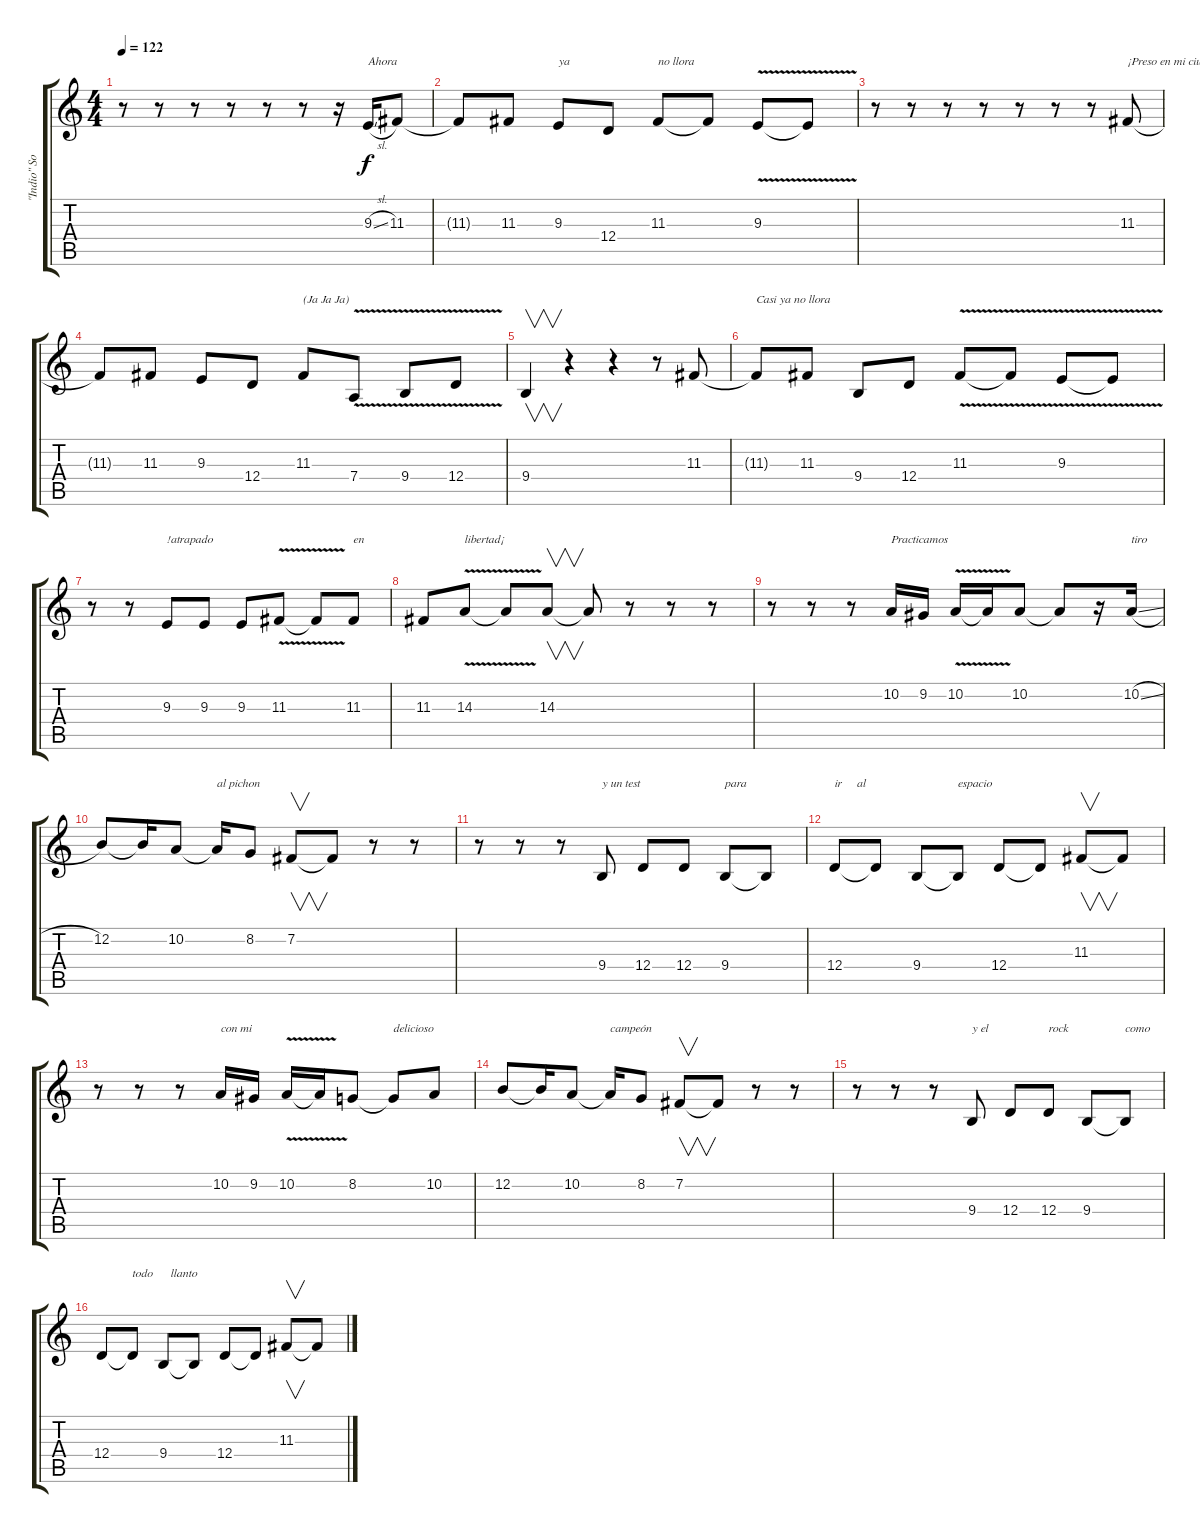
\track ("\"Indio\" Solari" "\"Indio\" So") {instrument lead2sawtooth}
\staff {score tabs}
\tuning (E4 B3 G3 D3 A2 E2) {hide}
\ts (4 4)
\tempo 122
\clef g2
\ks c
r.8{dy f} r.8 r.8 r.8 r.8 r.8 r.16 9.3{sl}.16{txt "Ahora"} 11.3.8 |
11.3{t}.8 11.3.8 9.3.8{txt "ya"} 12.4.8 11.3.8{txt "no llora"} 11.3{t}.8 9.3{v}.8 9.3{t}.8 |
r.8 r.8 r.8 r.8 r.8 r.8 r.8 11.3.8{txt "¡Preso en mi ciudad!"} |
11.3{t}.8 11.3.8 9.3.8 12.4.8 11.3.8{txt "(Ja Ja Ja)"} 7.4{v}.8 9.4{v}.8 12.4{v}.8 |
9.4.4{v} r.4 r.4 r.8 11.3.8 |
11.3{t}.8{txt "Casi ya no llora"} 11.3.8 9.4.8 12.4.8 11.3{v}.8 11.3{t}.8 9.3{v}.8 9.3{t}.8 |
r.8 r.8 9.3.8{txt "!atrapado"} 9.3.8 9.3.8 11.3{v}.8 11.3{t}.8 11.3.8{txt "en"} |
11.3.8 14.3{v}.8{txt "libertad¡"} 14.3{t}.8 14.3.8{v} 14.3{t}.8 r.8 r.8 r.8 |
r.8 r.8 r.8 10.2.16{txt "Practicamos"} 9.2.16 10.2{v}.16 10.2{t}.16 10.2.8 10.2{t}.8 r.16 10.2{sl}.16{txt "tiro"} |
12.2.8 12.2{t}.16 10.2.8 10.2{t}.16{txt "al pichon"} 8.2.8 7.2.8{v} 7.2{t}.8 r.8 r.8 |
r.8 r.8 r.8 9.4.8{txt "y un test"} 12.4.8 12.4.8 9.4.8{txt "para"} 9.4{t}.8 |
12.4.8{txt "ir     al"} 12.4{t}.8 9.4.8 9.4{t}.8{txt "espacio"} 12.4.8 12.4{t}.8 11.3.8{v} 11.3{t}.8 |
r.8 r.8 r.8 10.2.16{txt "con mi "} 9.2.16 10.2{v}.16 10.2{t}.16 8.2.8 8.2{t}.8{txt "delicioso"} 10.2.8 |
12.2.8 12.2{t}.16 10.2.8 10.2{t}.16{txt "campeón"} 8.2.8 7.2.8{v} 7.2{t}.8 r.8 r.8 |
r.8 r.8 r.8 9.4.8{txt "y el"} 12.4.8 12.4.8{txt "rock"} 9.4.8 9.4{t}.8{txt "como"} |
12.4.8 12.4{t}.8{txt "todo      llanto"} 9.4.8 9.4{t}.8 12.4.8 12.4{t}.8 11.3.8{v} 11.3{t}.8
